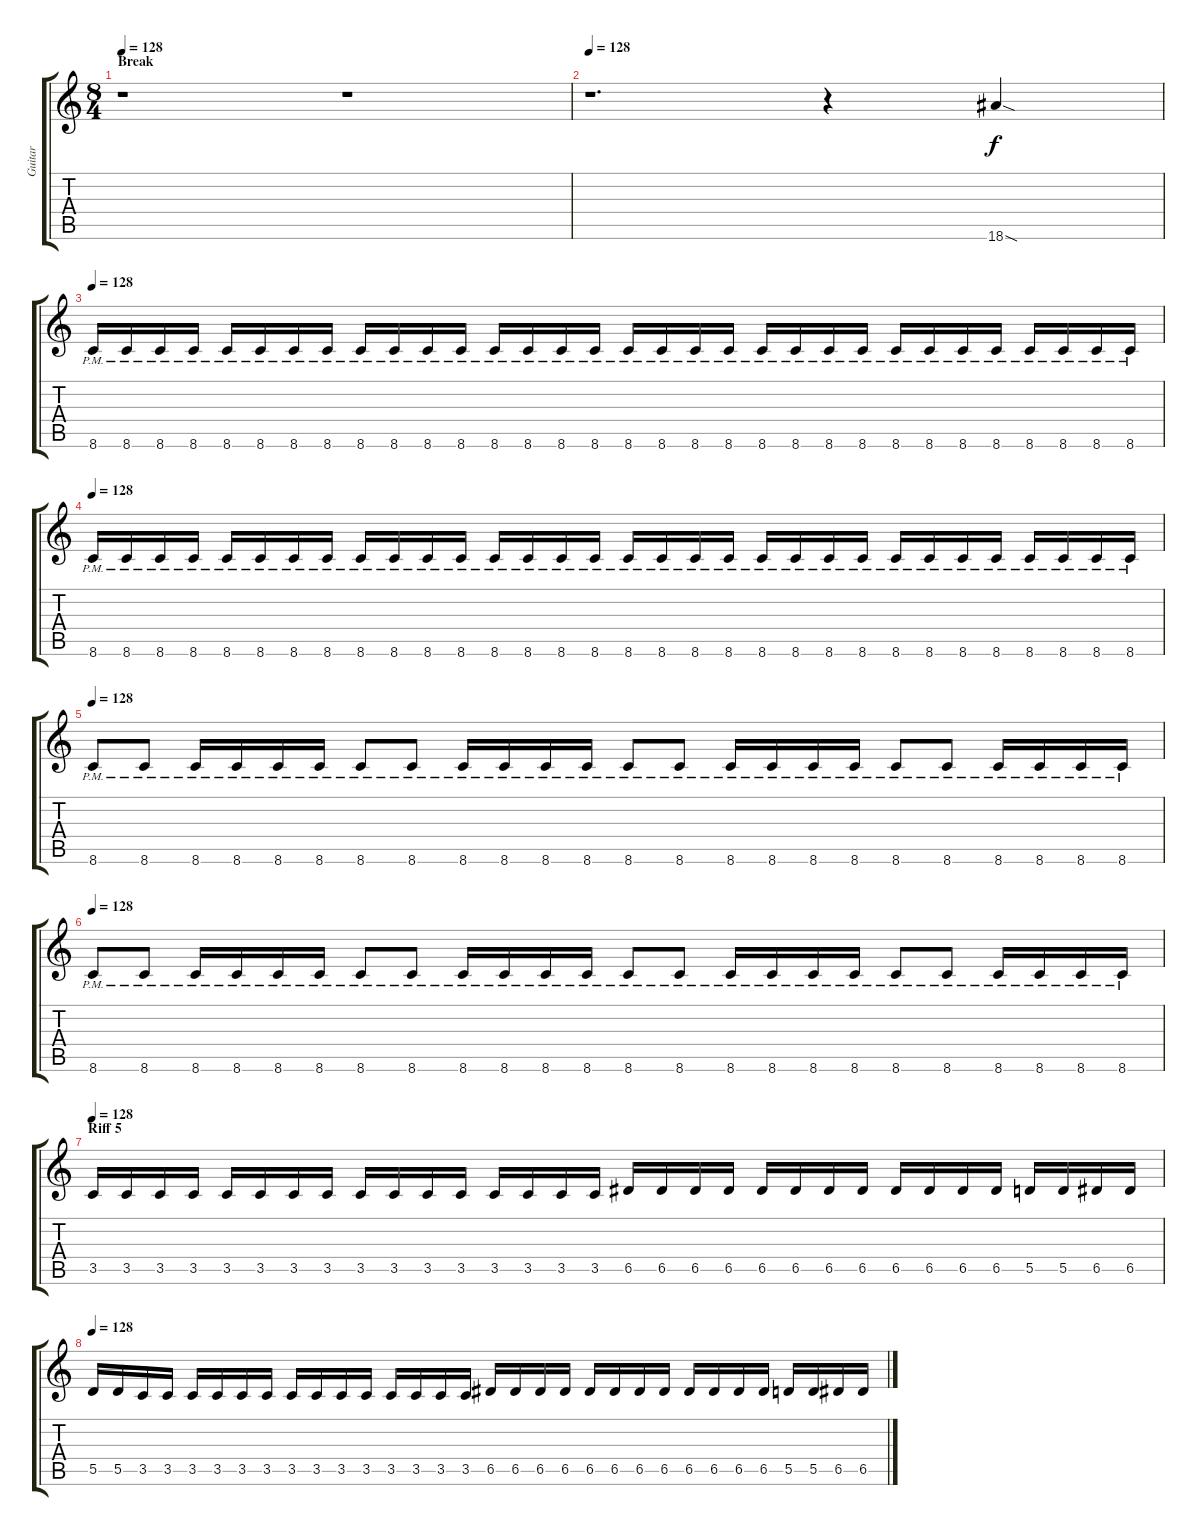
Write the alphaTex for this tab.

\track ("Guitar" "Guitar") {instrument distortionguitar}
\staff {score tabs}
\tuning (E4 B3 G3 D3 A2 E2) {hide}
\ts (8 4)
\section ("" "Break")
\tempo 128
\clef g2
\ks c
r.1{dy f} r.1 |
\tempo 128
r.1{d} r.4 18.6{sod}.4 |
\tempo 128
8.6{pm}.16 8.6{pm}.16 8.6{pm}.16 8.6{pm}.16 8.6{pm}.16 8.6{pm}.16 8.6{pm}.16 8.6{pm}.16 8.6{pm}.16 8.6{pm}.16 8.6{pm}.16 8.6{pm}.16 8.6{pm}.16 8.6{pm}.16 8.6{pm}.16 8.6{pm}.16 8.6{pm}.16 8.6{pm}.16 8.6{pm}.16 8.6{pm}.16 8.6{pm}.16 8.6{pm}.16 8.6{pm}.16 8.6{pm}.16 8.6{pm}.16 8.6{pm}.16 8.6{pm}.16 8.6{pm}.16 8.6{pm}.16 8.6{pm}.16 8.6{pm}.16 8.6{pm}.16 |
\tempo 128
8.6{pm}.16 8.6{pm}.16 8.6{pm}.16 8.6{pm}.16 8.6{pm}.16 8.6{pm}.16 8.6{pm}.16 8.6{pm}.16 8.6{pm}.16 8.6{pm}.16 8.6{pm}.16 8.6{pm}.16 8.6{pm}.16 8.6{pm}.16 8.6{pm}.16 8.6{pm}.16 8.6{pm}.16 8.6{pm}.16 8.6{pm}.16 8.6{pm}.16 8.6{pm}.16 8.6{pm}.16 8.6{pm}.16 8.6{pm}.16 8.6{pm}.16 8.6{pm}.16 8.6{pm}.16 8.6{pm}.16 8.6{pm}.16 8.6{pm}.16 8.6{pm}.16 8.6{pm}.16 |
\tempo 128
8.6{pm}.8 8.6{pm}.8 8.6{pm}.16 8.6{pm}.16 8.6{pm}.16 8.6{pm}.16 8.6{pm}.8 8.6{pm}.8 8.6{pm}.16 8.6{pm}.16 8.6{pm}.16 8.6{pm}.16 8.6{pm}.8 8.6{pm}.8 8.6{pm}.16 8.6{pm}.16 8.6{pm}.16 8.6{pm}.16 8.6{pm}.8 8.6{pm}.8 8.6{pm}.16 8.6{pm}.16 8.6{pm}.16 8.6{pm}.16 |
\tempo 128
8.6{pm}.8 8.6{pm}.8 8.6{pm}.16 8.6{pm}.16 8.6{pm}.16 8.6{pm}.16 8.6{pm}.8 8.6{pm}.8 8.6{pm}.16 8.6{pm}.16 8.6{pm}.16 8.6{pm}.16 8.6{pm}.8 8.6{pm}.8 8.6{pm}.16 8.6{pm}.16 8.6{pm}.16 8.6{pm}.16 8.6{pm}.8 8.6{pm}.8 8.6{pm}.16 8.6{pm}.16 8.6{pm}.16 8.6{pm}.16 |
\section ("" "Riff 5")
\tempo 128
3.5.16 3.5.16 3.5.16 3.5.16 3.5.16 3.5.16 3.5.16 3.5.16 3.5.16 3.5.16 3.5.16 3.5.16 3.5.16 3.5.16 3.5.16 3.5.16 6.5.16 6.5.16 6.5.16 6.5.16 6.5.16 6.5.16 6.5.16 6.5.16 6.5.16 6.5.16 6.5.16 6.5.16 5.5.16 5.5.16 6.5.16 6.5.16 |
\tempo 128
5.5.16 5.5.16 3.5.16 3.5.16 3.5.16 3.5.16 3.5.16 3.5.16 3.5.16 3.5.16 3.5.16 3.5.16 3.5.16 3.5.16 3.5.16 3.5.16 6.5.16 6.5.16 6.5.16 6.5.16 6.5.16 6.5.16 6.5.16 6.5.16 6.5.16 6.5.16 6.5.16 6.5.16 5.5.16 5.5.16 6.5.16 6.5.16
